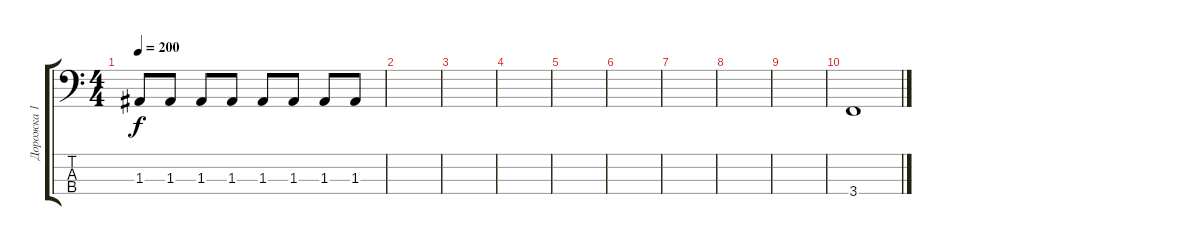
\track ("Дорожка 1" "Дорожка 1") {instrument electricbassfinger}
\staff {score tabs}
\tuning (G2 D2 A1 D1) {hide}
\ts (4 4)
\tempo 200
\clef f4
\ks c
1.3.8{dy f} 1.3.8 1.3.8 1.3.8 1.3.8 1.3.8 1.3.8 1.3.8 |
|
|
|
|
|
|
|
|
3.4.1
